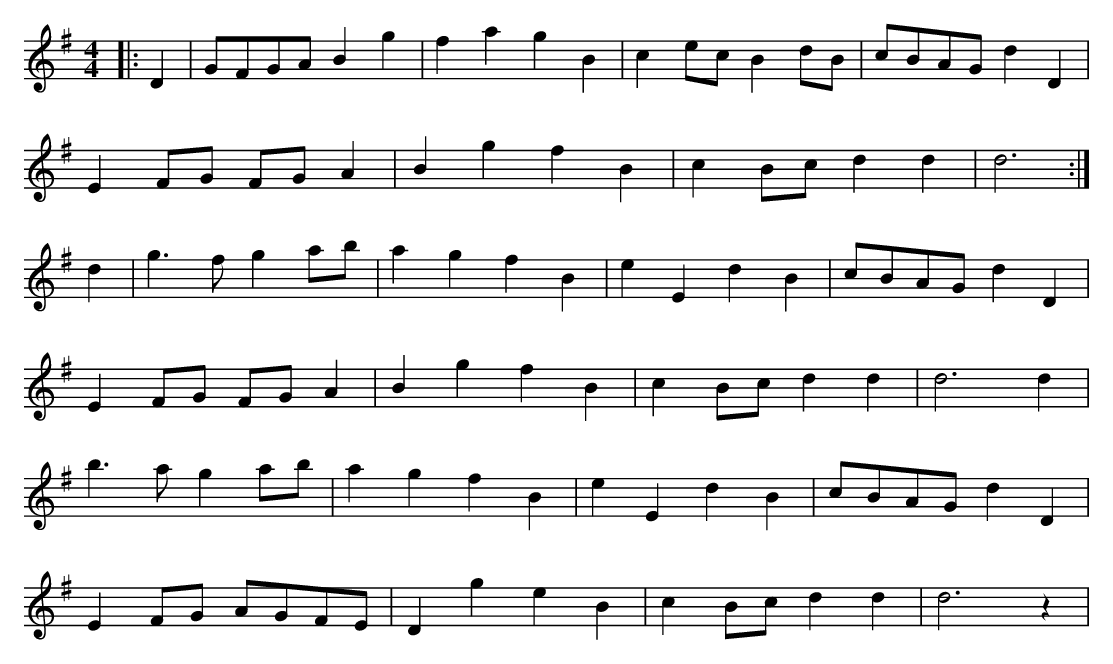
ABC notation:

X:1
M:4/4
K:G
|:D2|GFGA B2g2|f2a2 g2B2|c2ec B2dB|cBAG d2D2|
E2FG FGA2|B2g2 f2B2|c2Bc d2d2|d6:|
d2|g3f g2ab|a2g2 f2B2|e2E2 d2B2|cBAG d2D2|
E2FG FGA2|B2g2 f2B2|c2Bc d2d2|d6 d2|
b3a g2ab|a2g2 f2B2|e2E2 d2B2|cBAG d2D2|
E2FG AGFE|D2g2 e2B2|c2Bc d2d2|d6 z2|
